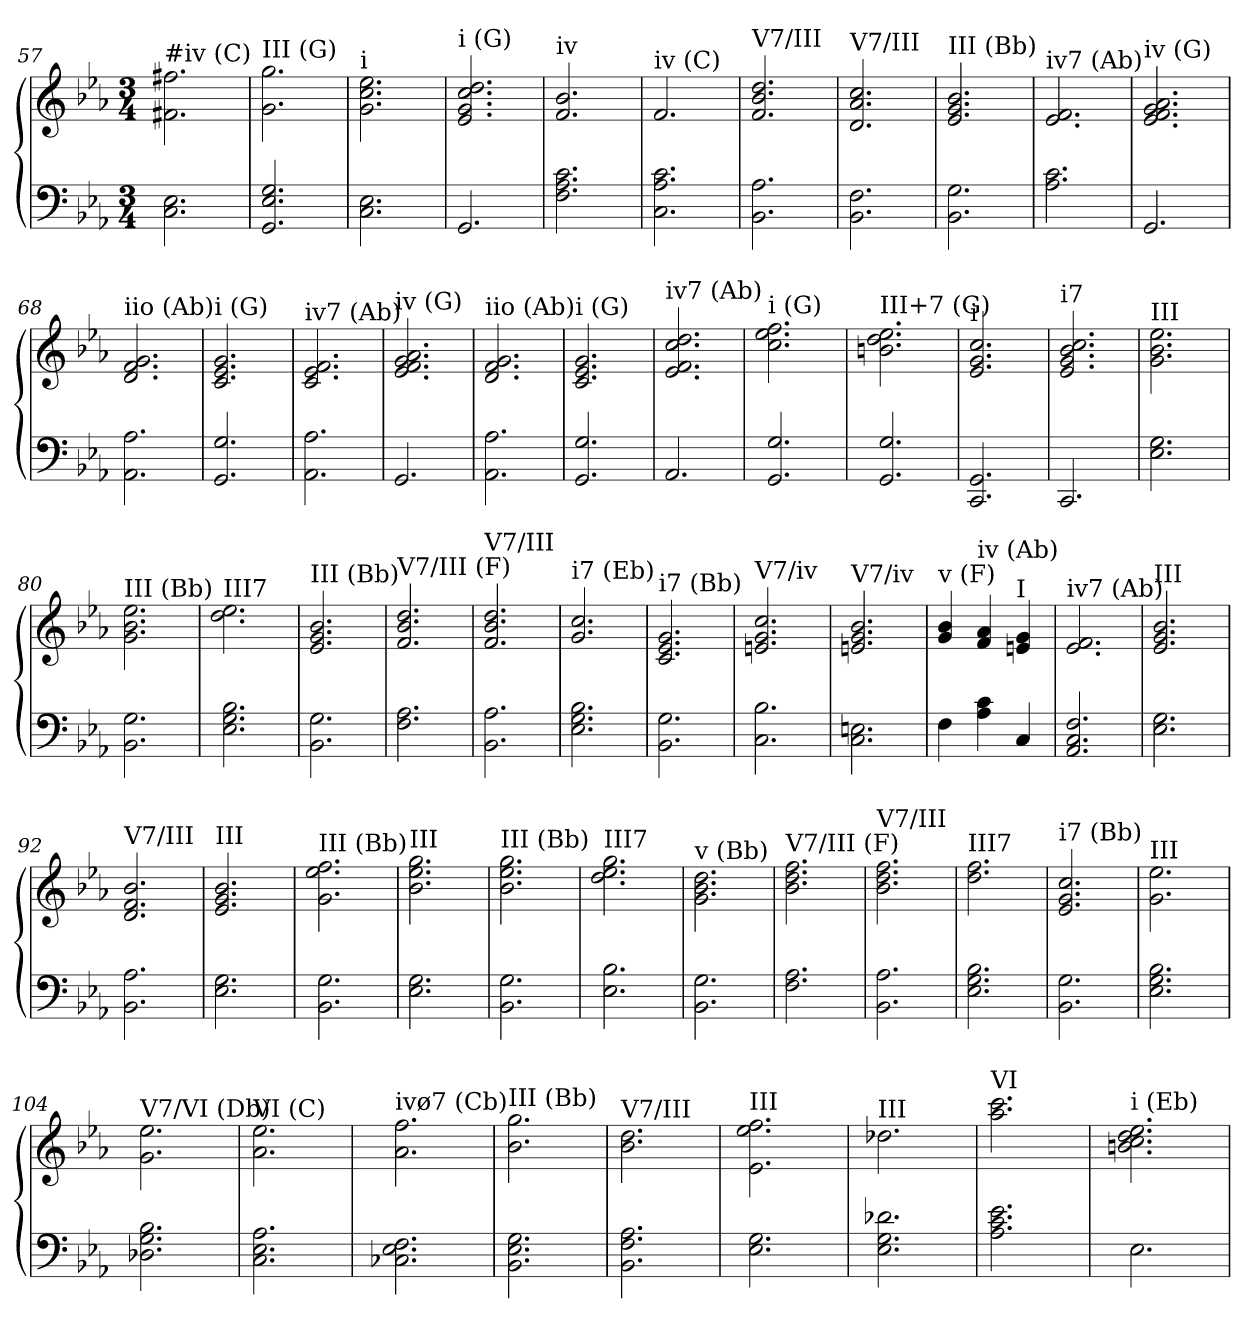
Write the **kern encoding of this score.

**kern	**kern
*part2	*part1
*staff2	*staff1
*clefF4	*clefG2
*k[b-e-a-]	*k[b-e-a-]
*c:	*c:
*M3/4	*M3/4
=57	=57
!	!LO:TX:a:t=#iv (C)
2.C 2.E-	2.f#X 2.ff#X
=58	=58
!	!LO:TX:a:t=III (G)
2.GG 2.E- 2.G	2.g 2.gg
=59	=59
!	!LO:TX:a:t=i
2.C 2.E-	2.g 2.cc 2.ee-
=60	=60
!	!LO:TX:a:t=i (G)
2.GG	2.e- 2.g 2.cc 2.dd
=61	=61
!	!LO:TX:a:t=iv
2.F 2.A- 2.c	2.f 2.b-
=62	=62
!	!LO:TX:a:t=iv (C)
2.C 2.A- 2.c	2.f
=63	=63
!	!LO:TX:a:t=V7/III
2.BB- 2.A-	2.f 2.b- 2.dd
=64	=64
!	!LO:TX:a:t=V7/III
2.BB- 2.F	2.d 2.a- 2.cc
=65	=65
!	!LO:TX:a:t=III (Bb)
2.BB- 2.G	2.e- 2.g 2.b-
=66	=66
!	!LO:TX:a:t=iv7 (Ab)
2.A- 2.c	2.e- 2.f
=67	=67
!	!LO:TX:a:t=iv (G)
2.GG	2.e- 2.f 2.g 2.a-
=68	=68
!	!LO:TX:a:t=iio (Ab)
2.AA- 2.A-	2.d 2.f 2.g
=69	=69
!	!LO:TX:a:t=i (G)
2.GG 2.G	2.c 2.e- 2.g
=70	=70
!	!LO:TX:a:t=iv7 (Ab)
2.AA- 2.A-	2.c 2.e- 2.f
=71	=71
!	!LO:TX:a:t=iv (G)
2.GG	2.e- 2.f 2.g 2.a-
=72	=72
!	!LO:TX:a:t=iio (Ab)
2.AA- 2.A-	2.d 2.f 2.g
=73	=73
!	!LO:TX:a:t=i (G)
2.GG 2.G	2.c 2.e- 2.g
=74	=74
!	!LO:TX:a:t=iv7 (Ab)
2.AA-	2.e- 2.f 2.cc 2.dd
=75	=75
!	!LO:TX:a:t=i (G)
2.GG 2.G	2.cc 2.ee- 2.ff
=76	=76
!	!LO:TX:a:t=III+7 (G)
2.GG 2.G	2.bn 2.dd 2.ee-
=77	=77
!	!LO:TX:a:t=i
2.CC 2.GG	2.e- 2.g 2.cc
=78	=78
!	!LO:TX:a:t=i7
2.CC	2.e- 2.g 2.b- 2.cc
=79	=79
!	!LO:TX:a:t=III
2.E- 2.G	2.g 2.b- 2.ee-
=80	=80
!	!LO:TX:a:t=III (Bb)
2.BB- 2.G	2.g 2.b- 2.ee-
=81	=81
!	!LO:TX:a:t=III7
2.E- 2.G 2.B-	2.dd 2.ee-
=82	=82
!	!LO:TX:a:t=III (Bb)
2.BB- 2.G	2.e- 2.g 2.b-
=83	=83
!	!LO:TX:a:t=V7/III (F)
2.F 2.A-	2.f 2.b- 2.dd
=84	=84
!	!LO:TX:a:t=V7/III
2.BB- 2.A-	2.f 2.b- 2.dd
=85	=85
!	!LO:TX:a:t=i7 (Eb)
2.E- 2.G 2.B-	2.g 2.cc
=86	=86
!	!LO:TX:a:t=i7 (Bb)
2.BB- 2.G	2.c 2.e- 2.g
=87	=87
!	!LO:TX:a:t=V7/iv
2.C 2.B-	2.en 2.g 2.cc
=88	=88
!	!LO:TX:a:t=V7/iv
2.C 2.En	2.en 2.g 2.b-
=89	=89
!	!LO:TX:a:t=v (F)
4F	4g 4b-
!	!LO:TX:a:t=iv (Ab)
4A- 4c	4f 4a-
!	!LO:TX:a:t=I
4C	4en 4g
=90	=90
!	!LO:TX:a:t=iv7 (Ab)
2.AA- 2.C 2.F	2.e- 2.f
=91	=91
!	!LO:TX:a:t=III
2.E- 2.G	2.e- 2.g 2.b-
=92	=92
!	!LO:TX:a:t=V7/III
2.BB- 2.A-	2.d 2.f 2.b-
=93	=93
!	!LO:TX:a:t=III
2.E- 2.G	2.e- 2.g 2.b-
=94	=94
!	!LO:TX:a:t=III (Bb)
2.BB- 2.G	2.g 2.ee- 2.ff
=95	=95
!	!LO:TX:a:t=III
2.E- 2.G	2.b- 2.ee- 2.gg
=96	=96
!	!LO:TX:a:t=III (Bb)
2.BB- 2.G	2.b- 2.ee- 2.gg
=97	=97
!	!LO:TX:a:t=III7
2.E- 2.B-	2.dd 2.ee- 2.gg
=98	=98
!	!LO:TX:a:t=v (Bb)
2.BB- 2.G	2.g 2.b- 2.dd
=99	=99
!	!LO:TX:a:t=V7/III (F)
2.F 2.A-	2.b- 2.dd 2.ff
=100	=100
!	!LO:TX:a:t=V7/III
2.BB- 2.A-	2.b- 2.dd 2.ff
=101	=101
!	!LO:TX:a:t=III7
2.E- 2.G 2.B-	2.dd 2.ff
=102	=102
!	!LO:TX:a:t=i7 (Bb)
2.BB- 2.G	2.e- 2.g 2.cc
=103	=103
!	!LO:TX:a:t=III
2.E- 2.G 2.B-	2.g 2.ee-
=104	=104
!	!LO:TX:a:t=V7/VI (Db)
2.D-X 2.G 2.B-	2.g 2.ee-
=105	=105
!	!LO:TX:a:t=VI (C)
2.C 2.E- 2.A-	2.a- 2.ee-
=106	=106
!	!LO:TX:a:t=ivø7 (Cb)
2.C-X 2.E- 2.F	2.a- 2.ff
=107	=107
!	!LO:TX:a:t=III (Bb)
2.BB- 2.E- 2.G	2.b- 2.gg
=108	=108
!	!LO:TX:a:t=V7/III
2.BB- 2.F 2.A-	2.b- 2.dd
=109	=109
!	!LO:TX:a:t=III
2.E- 2.G	2.e- 2.ee- 2.ff
=110	=110
!	!LO:TX:a:t=III
2.E- 2.G 2.d-X	2.dd-X
=111	=111
!	!LO:TX:a:t=VI
2.A- 2.c 2.e-	2.aa- 2.ccc
=112	=112
!	!LO:TX:a:t=i (Eb)
2.E-	2.bn 2.cc 2.dd 2.ee-
=	=
*-	*-
